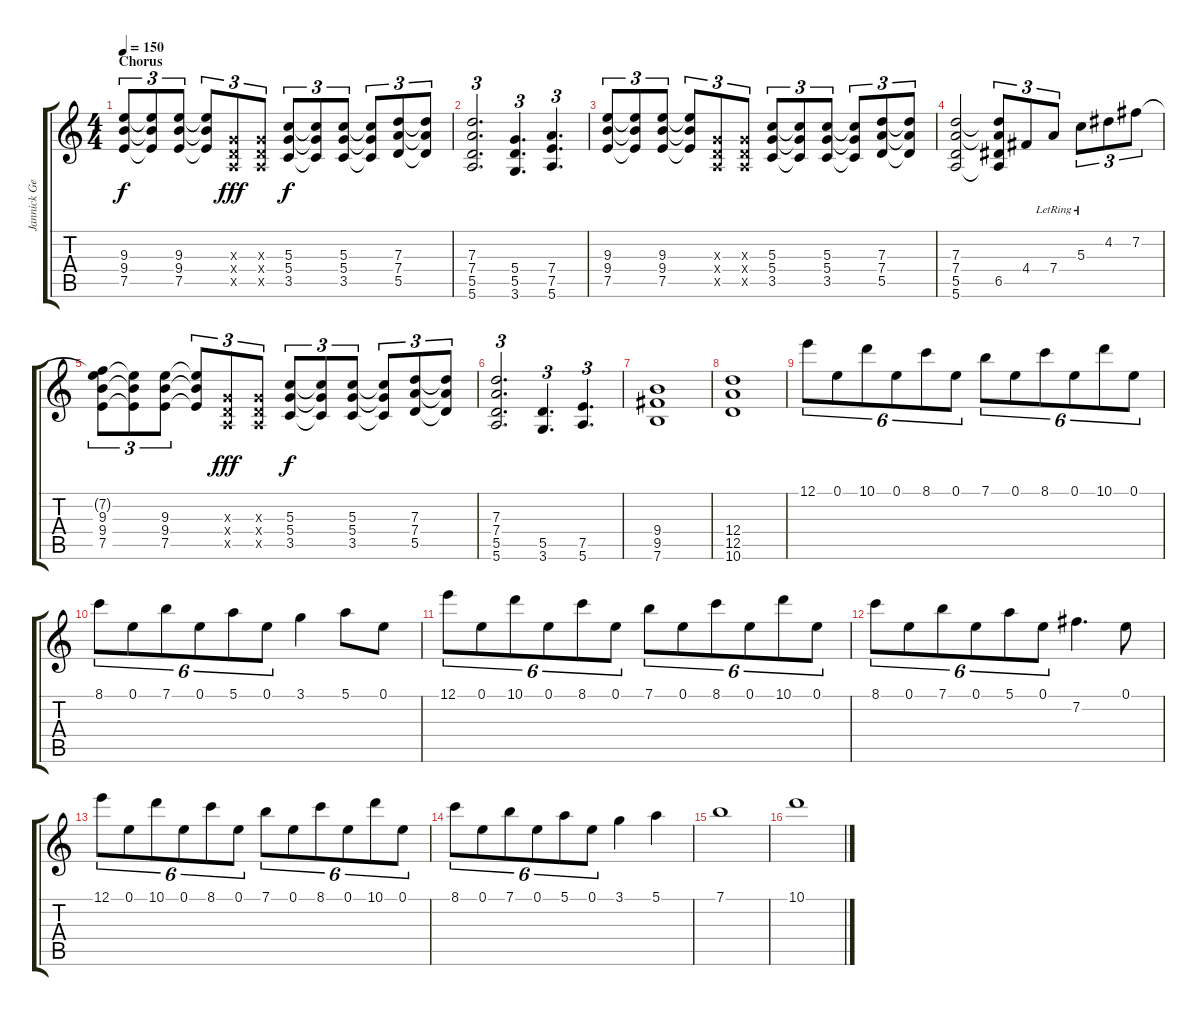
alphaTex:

\track ("Jannick Gers" "Jannick Ge") {instrument overdrivenguitar}
\staff {score tabs}
\tuning (E4 B3 G3 D3 A2 E2) {hide}
\ts (4 4)
\section ("" "Chorus")
\tempo 150
\clef g2
\ks c
(9.3 9.4 7.5).8{tu (3 2) dy f} (9.3{t} 9.4{t} 7.5{t}).8{tu (3 2)} (9.3 9.4 7.5).8{tu (3 2)} (9.3{t} 9.4{t} 7.5{t}).8{tu (3 2)} (0.3{x} 0.4{x} 0.5{x}).8{tu (3 2) dy fff} (0.3{x} 0.4{x} 0.5{x}).8{tu (3 2)} (5.3 5.4 3.5).8{tu (3 2) dy f} (5.3{t} 5.4{t} 3.5{t}).8{tu (3 2)} (5.3 5.4 3.5).8{tu (3 2)} (5.3{t} 5.4{t} 3.5{t}).8{tu (3 2)} (7.3 7.4 5.5).8{tu (3 2)} (7.3{t} 7.4{t} 5.5{t}).8{tu (3 2)} |
(7.3 7.4 5.5 5.6).2{d tu (3 2)} (5.4 5.5 3.6).4{d tu (3 2)} (7.4 7.5 5.6).4{d tu (3 2)} |
(9.3 9.4 7.5).8{tu (3 2)} (9.3{t} 9.4{t} 7.5{t}).8{tu (3 2)} (9.3 9.4 7.5).8{tu (3 2)} (9.3{t} 9.4{t} 7.5{t}).8{tu (3 2)} (0.3{x} 0.4{x} 0.5{x}).8{tu (3 2)} (0.3{x} 0.4{x} 0.5{x}).8{tu (3 2)} (5.3 5.4 3.5).8{tu (3 2)} (5.3{t} 5.4{t} 3.5{t}).8{tu (3 2)} (5.3 5.4 3.5).8{tu (3 2)} (5.3{t} 5.4{t} 3.5{t}).8{tu (3 2)} (7.3 7.4 5.5).8{tu (3 2)} (7.3{t} 7.4{t} 5.5{t}).8{tu (3 2)} |
(7.3 7.4 5.5 5.6).2 (7.3{t} 7.4{t} 6.5 5.6{t}).8{tu (3 2)} 4.4.8{tu (3 2)} 7.4{lr}.8{tu (3 2)} 5.3{lr}.8{tu (3 2)} 4.2.8{tu (3 2)} 7.2.8{tu (3 2)} |
(7.2{t} 9.3 9.4 7.5).8{tu (3 2)} (9.3{t} 9.4{t} 7.5{t}).8{tu (3 2)} (9.3 9.4 7.5).8{tu (3 2)} (9.3{t} 9.4{t} 7.5{t}).8{tu (3 2)} (0.3{x} 0.4{x} 0.5{x}).8{tu (3 2) dy fff} (0.3{x} 0.4{x} 0.5{x}).8{tu (3 2)} (5.3 5.4 3.5).8{tu (3 2) dy f} (5.3{t} 5.4{t} 3.5{t}).8{tu (3 2)} (5.3 5.4 3.5).8{tu (3 2)} (5.3{t} 5.4{t} 3.5{t}).8{tu (3 2)} (7.3 7.4 5.5).8{tu (3 2)} (7.3{t} 7.4{t} 5.5{t}).8{tu (3 2)} |
(7.3 7.4 5.5 5.6).2{d tu (3 2)} (5.5 3.6).4{d tu (3 2)} (7.5 5.6).4{d tu (3 2)} |
(9.4 9.5 7.6).1 |
(12.4 12.5 10.6).1 |
12.1.8{tu (6 4)} 0.1.8{tu (6 4)} 10.1.8{tu (6 4)} 0.1.8{tu (6 4)} 8.1.8{tu (6 4)} 0.1.8{tu (6 4)} 7.1.8{tu (6 4)} 0.1.8{tu (6 4)} 8.1.8{tu (6 4)} 0.1.8{tu (6 4)} 10.1.8{tu (6 4)} 0.1.8{tu (6 4)} |
8.1.8{tu (6 4)} 0.1.8{tu (6 4)} 7.1.8{tu (6 4)} 0.1.8{tu (6 4)} 5.1.8{tu (6 4)} 0.1.8{tu (6 4)} 3.1.4 5.1.8 0.1.8 |
12.1.8{tu (6 4)} 0.1.8{tu (6 4)} 10.1.8{tu (6 4)} 0.1.8{tu (6 4)} 8.1.8{tu (6 4)} 0.1.8{tu (6 4)} 7.1.8{tu (6 4)} 0.1.8{tu (6 4)} 8.1.8{tu (6 4)} 0.1.8{tu (6 4)} 10.1.8{tu (6 4)} 0.1.8{tu (6 4)} |
8.1.8{tu (6 4)} 0.1.8{tu (6 4)} 7.1.8{tu (6 4)} 0.1.8{tu (6 4)} 5.1.8{tu (6 4)} 0.1.8{tu (6 4)} 7.2.4{d} 0.1.8 |
12.1.8{tu (6 4)} 0.1.8{tu (6 4)} 10.1.8{tu (6 4)} 0.1.8{tu (6 4)} 8.1.8{tu (6 4)} 0.1.8{tu (6 4)} 7.1.8{tu (6 4)} 0.1.8{tu (6 4)} 8.1.8{tu (6 4)} 0.1.8{tu (6 4)} 10.1.8{tu (6 4)} 0.1.8{tu (6 4)} |
8.1.8{tu (6 4)} 0.1.8{tu (6 4)} 7.1.8{tu (6 4)} 0.1.8{tu (6 4)} 5.1.8{tu (6 4)} 0.1.8{tu (6 4)} 3.1.4 5.1.4 |
7.1.1 |
10.1.1
